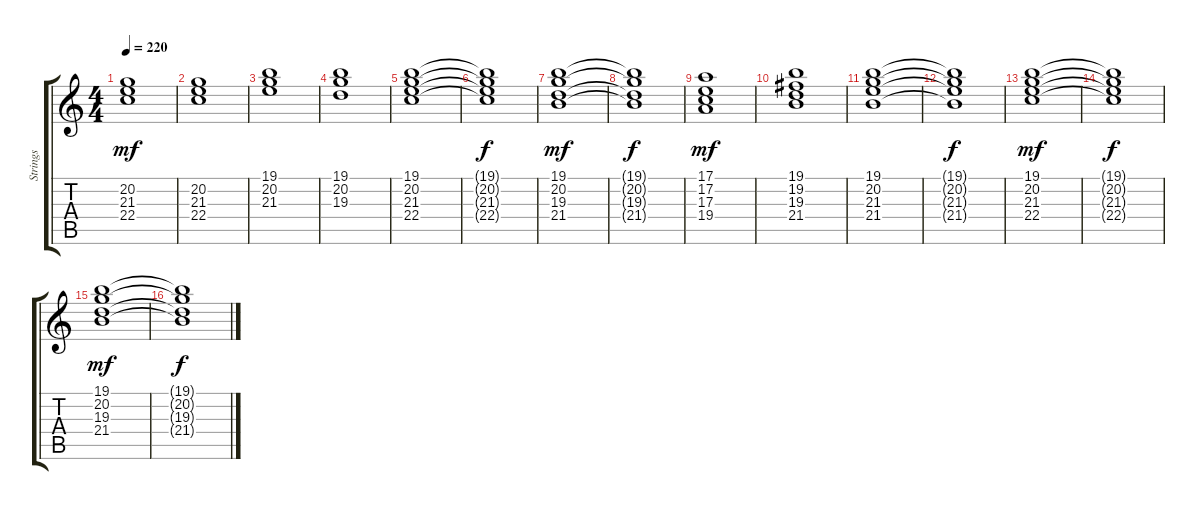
\track ("Strings" "Strings") {instrument synthstrings1}
\staff {score tabs}
\tuning (E4 B3 G3 D3 A2 E2) {hide}
\ts (4 4)
\tempo 220
\clef g2
\ks c
(20.2 21.3 22.4).1{dy mf} |
(20.2 21.3 22.4).1 |
(19.1 20.2 21.3).1 |
(19.1 20.2 19.3).1 |
(19.1 20.2 21.3 22.4).1 |
(19.1{t} 20.2{t} 21.3{t} 22.4{t}).1{dy f} |
(19.1 20.2 19.3 21.4).1{dy mf} |
(19.1{t} 20.2{t} 19.3{t} 21.4{t}).1{dy f} |
(17.1 17.2 17.3 19.4).1{dy mf} |
(19.1 19.2 19.3 21.4).1 |
(19.1 20.2 21.3 21.4).1 |
(19.1{t} 20.2{t} 21.3{t} 21.4{t}).1{dy f} |
(19.1 20.2 21.3 22.4).1{dy mf} |
(19.1{t} 20.2{t} 21.3{t} 22.4{t}).1{dy f} |
(19.1 20.2 19.3 21.4).1{dy mf} |
(19.1{t} 20.2{t} 19.3{t} 21.4{t}).1{dy f}
